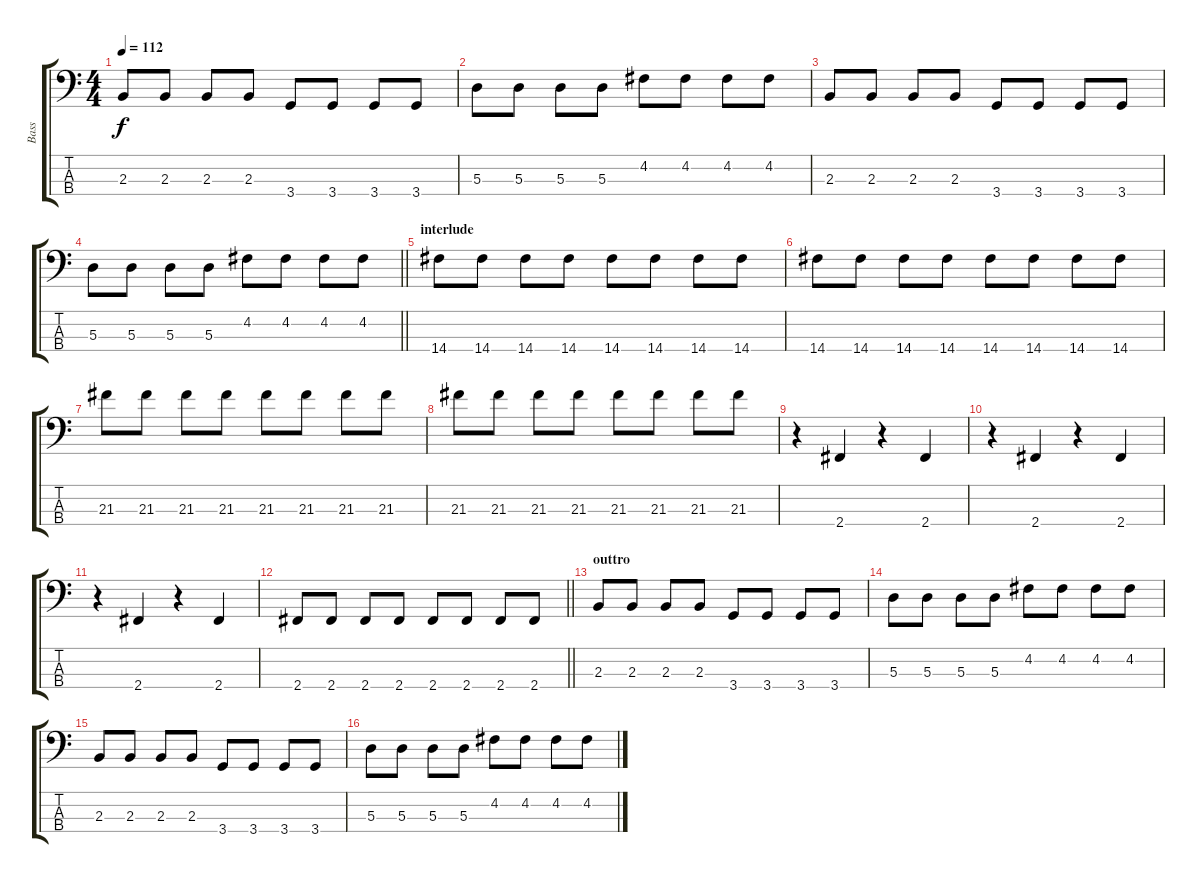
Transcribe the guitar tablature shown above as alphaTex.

\track ("Bass" "Bass") {instrument electricbassfinger}
\staff {score tabs}
\tuning (G2 D2 A1 E1) {hide}
\ts (4 4)
\tempo 112
\clef f4
\ks c
2.3.8{dy f} 2.3.8 2.3.8 2.3.8 3.4.8 3.4.8 3.4.8 3.4.8 |
5.3.8 5.3.8 5.3.8 5.3.8 4.2.8 4.2.8 4.2.8 4.2.8 |
2.3.8 2.3.8 2.3.8 2.3.8 3.4.8 3.4.8 3.4.8 3.4.8 |
\barLineRight lightlight
5.3.8 5.3.8 5.3.8 5.3.8 4.2.8 4.2.8 4.2.8 4.2.8 |
\section ("" "interlude")
14.4.8 14.4.8 14.4.8 14.4.8 14.4.8 14.4.8 14.4.8 14.4.8 |
14.4.8 14.4.8 14.4.8 14.4.8 14.4.8 14.4.8 14.4.8 14.4.8 |
21.3.8 21.3.8 21.3.8 21.3.8 21.3.8 21.3.8 21.3.8 21.3.8 |
21.3.8 21.3.8 21.3.8 21.3.8 21.3.8 21.3.8 21.3.8 21.3.8 |
r.4 2.4.4 r.4 2.4.4 |
r.4 2.4.4 r.4 2.4.4 |
r.4 2.4.4 r.4 2.4.4 |
\barLineRight lightlight
2.4.8 2.4.8 2.4.8 2.4.8 2.4.8 2.4.8 2.4.8 2.4.8 |
\section ("" "outtro")
2.3.8 2.3.8 2.3.8 2.3.8 3.4.8 3.4.8 3.4.8 3.4.8 |
5.3.8 5.3.8 5.3.8 5.3.8 4.2.8 4.2.8 4.2.8 4.2.8 |
2.3.8 2.3.8 2.3.8 2.3.8 3.4.8 3.4.8 3.4.8 3.4.8 |
5.3.8 5.3.8 5.3.8 5.3.8 4.2.8 4.2.8 4.2.8 4.2.8
